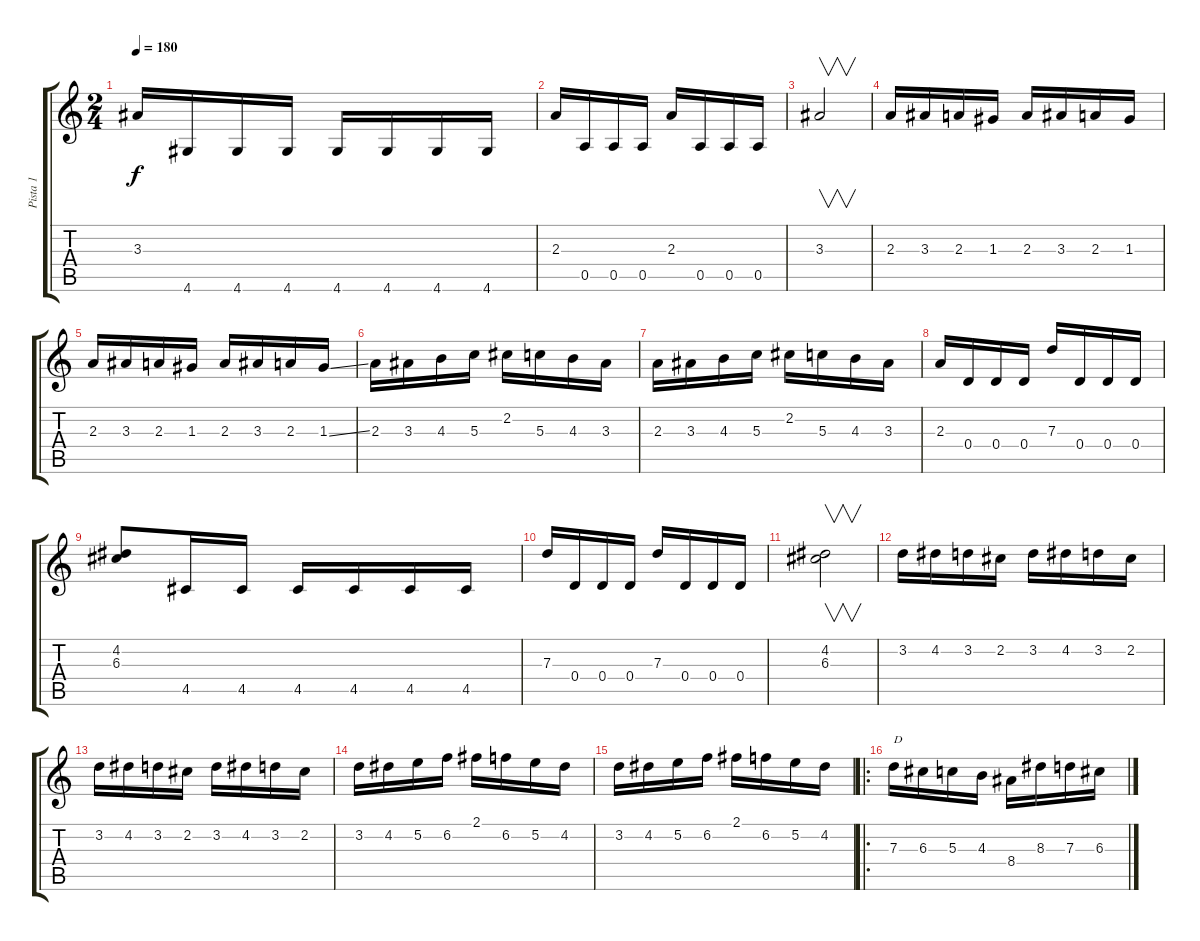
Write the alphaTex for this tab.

\track ("Pista 1" "Pista 1") {instrument distortionguitar}
\staff {score tabs}
\tuning (E4 B3 G3 D3 A2 E2) {hide}
\ts (2 4)
\tempo 180
\clef g2
\ks c
3.3.16{dy f} 4.6.16 4.6.16 4.6.16 4.6.16 4.6.16 4.6.16 4.6.16 |
2.3.16 0.5.16 0.5.16 0.5.16 2.3.16 0.5.16 0.5.16 0.5.16 |
3.3.2{v} |
2.3.16 3.3.16 2.3.16 1.3.16 2.3.16 3.3.16 2.3.16 1.3.16 |
2.3.16 3.3.16 2.3.16 1.3.16 2.3.16 3.3.16 2.3.16 1.3{ss}.16 |
2.3.16 3.3.16 4.3.16 5.3.16 2.2.16 5.3.16 4.3.16 3.3.16 |
2.3.16 3.3.16 4.3.16 5.3.16 2.2.16 5.3.16 4.3.16 3.3.16 |
2.3.16 0.4.16 0.4.16 0.4.16 7.3.16 0.4.16 0.4.16 0.4.16 |
(4.2 6.3).8 4.5.16 4.5.16 4.5.16 4.5.16 4.5.16 4.5.16 |
7.3.16 0.4.16 0.4.16 0.4.16 7.3.16 0.4.16 0.4.16 0.4.16 |
(4.2 6.3).2{v} |
3.2.16 4.2.16 3.2.16 2.2.16 3.2.16 4.2.16 3.2.16 2.2.16 |
3.2.16 4.2.16 3.2.16 2.2.16 3.2.16 4.2.16 3.2.16 2.2.16 |
3.2.16 4.2.16 5.2.16 6.2.16 2.1.16 6.2.16 5.2.16 4.2.16 |
3.2.16 4.2.16 5.2.16 6.2.16 2.1.16 6.2.16 5.2.16 4.2.16 |
\ro
7.3.16{txt "D"} 6.3.16 5.3.16 4.3.16 8.4.16 8.3.16 7.3.16 6.3.16
